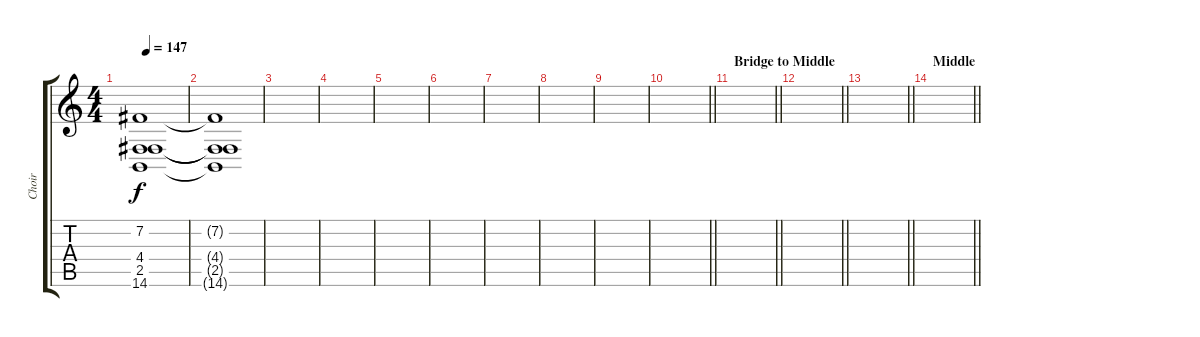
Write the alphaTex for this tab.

\track ("Choir" "Choir") {instrument choiraahs}
\staff {score tabs}
\tuning (E4 B3 G3 D3 A2 E2) {hide}
\ts (4 4)
\tempo 147
\clef g2
\ks c
(7.2 4.4 2.5 14.6).1{dy f} |
(7.2{t} 4.4{t} 2.5{t} 14.6{t}).1{volume 10} |
|
|
|
|
|
|
|
\barLineRight lightlight
|
\section ("" "Bridge to Middle")
\barLineRight lightlight
|
\barLineRight lightlight
|
\barLineRight lightlight
|
\section ("" "Middle")
\barLineRight lightlight
